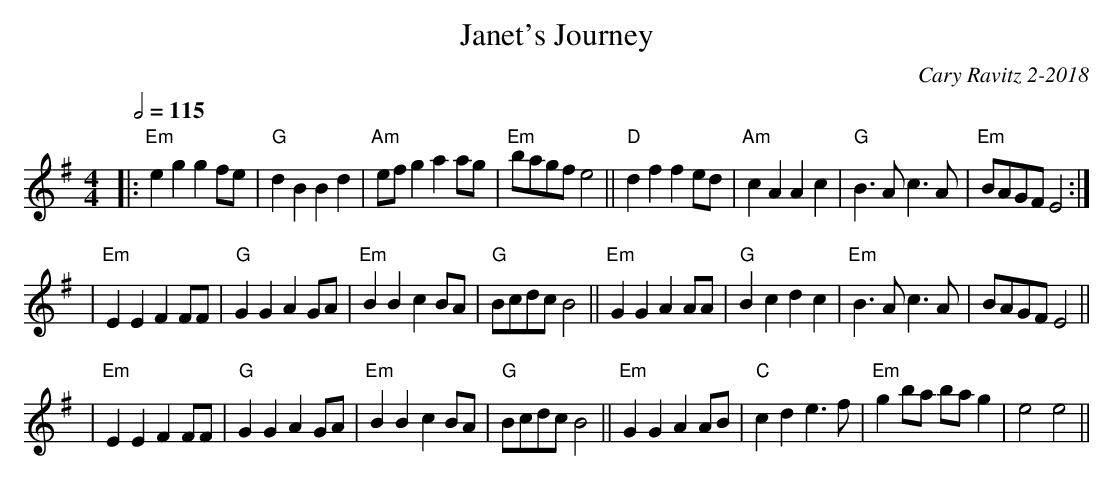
X:1
T: Janet's Journey
C: Cary Ravitz 2-2018
M: 4/4
L: 1/8
Q: 1/2=115
K: Em
|: "Em"e2 g2 g2 fe | "G" d2 B2 B2 d2 | "Am"ef g2 a2 ag | "Em"bagf e4 || "D"d2 f2 f2 ed | "Am"c2 A2 A2 c2 | "G"B3 A c3 A | "Em"BAGF E4 :|
| "Em" E2 E2 F2 FF | "G"G2 G2 A2 GA | "Em"B2 B2 c2 BA | "G"Bcdc B4 || "Em" G2 G2 A2 AA | "G"B2 c2 d2 c2 | "Em"B3 A c3 A | BAGF E4 ||
| "Em" E2 E2 F2 FF | "G"G2 G2 A2 GA | "Em"B2 B2 c2 BA | "G"Bcdc B4 || "Em" G2 G2 A2 AB | "C"c2 d2 e3 f | "Em"g2 ba ba g2 | e4 e4 ||
